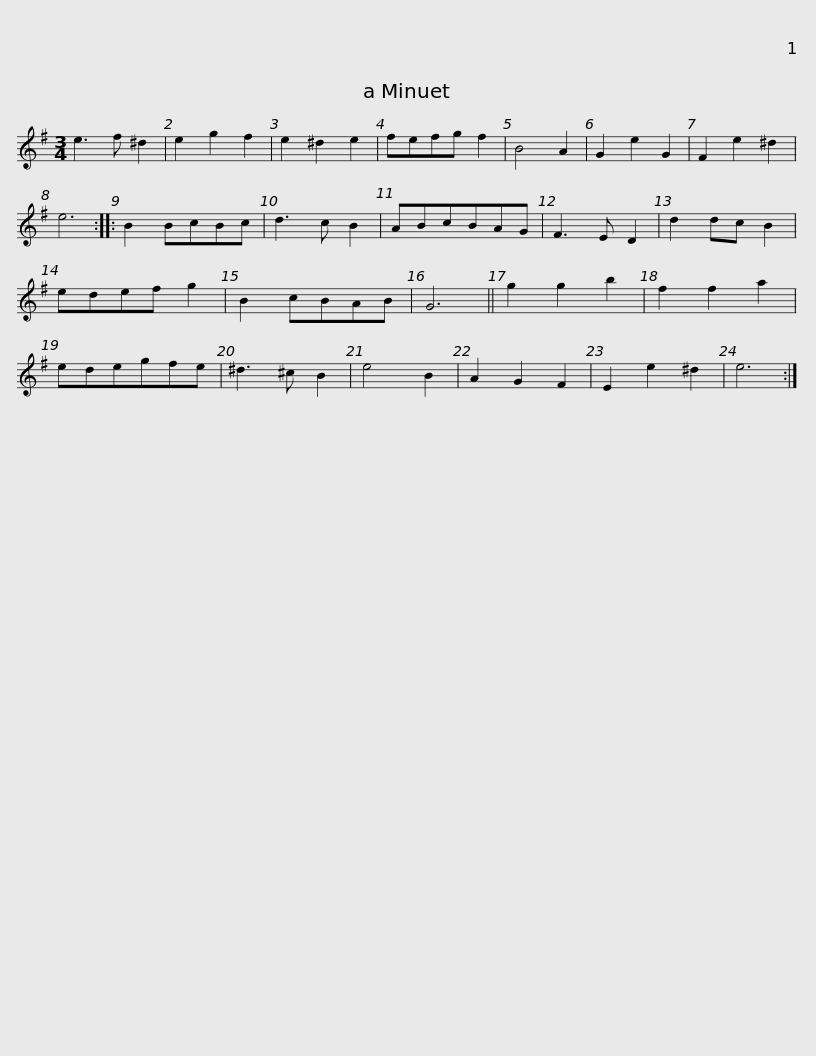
X:1
L:1/8
M:3/4
I:linebreak $
K:Emin
V:1 treble
V:1
 e3 f ^d2 | e2 g2 f2 | e2 ^d2 e2 | fefg f2 | B4 A2 | %5
 G2 e2 G2 | F2 e2 ^d2 | e6 :: B2 BcBc | d3 c B2 |$ %10
 ABcBAG | F3 E D2 | d2 dc B2 | edef g2 | B2 cBAB | %15
 G6 || g2 g2 b2 | f2 f2 a2 | edegfe | ^d3 ^c B2 |$ %20
 e4 B2 | A2 G2 F2 | E2 e2 ^d2 | e6 :| %24
